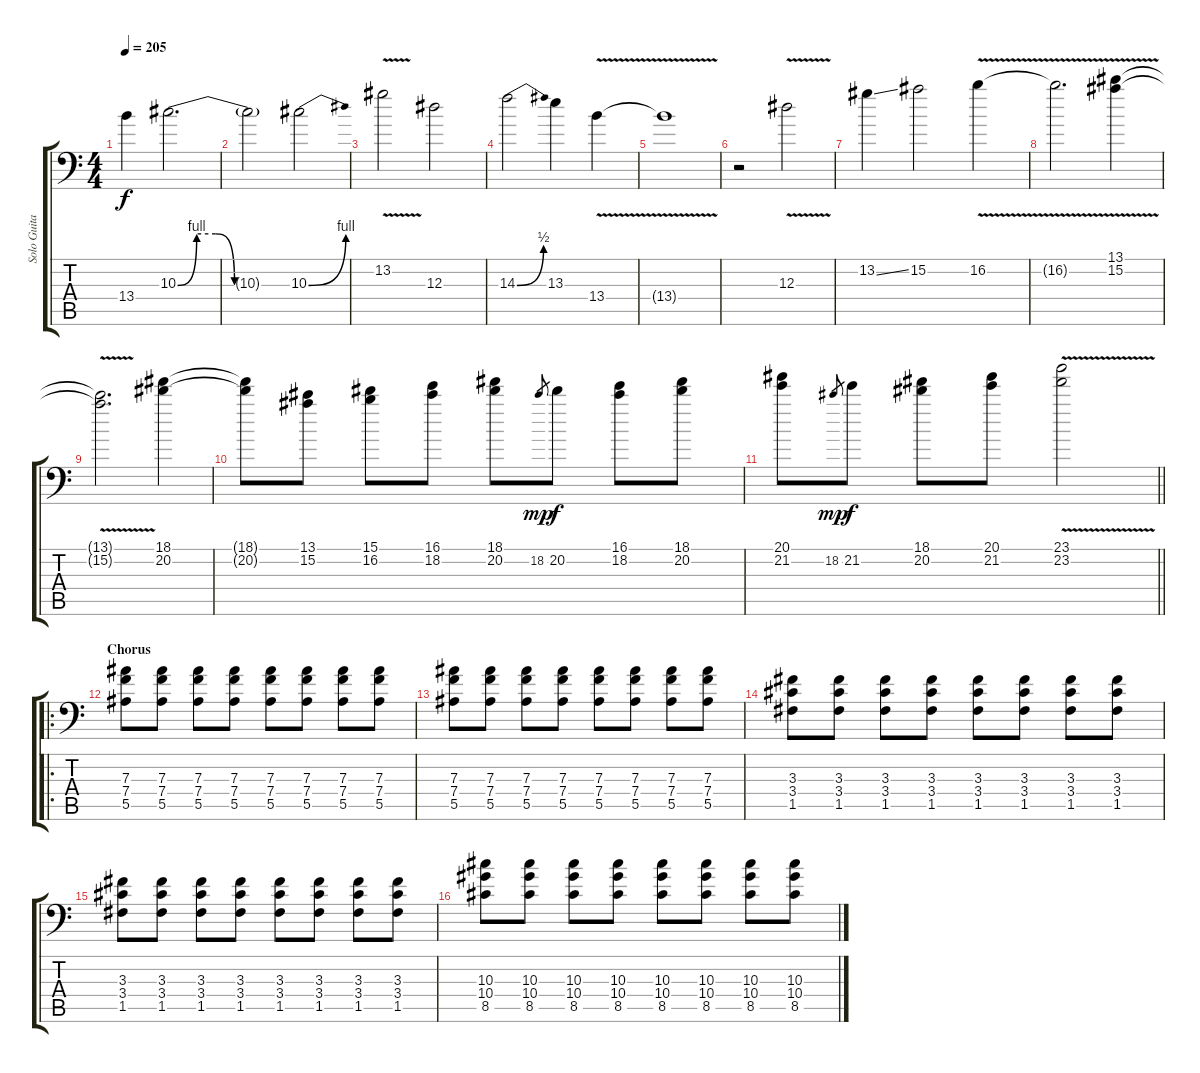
\track ("Solo Guitar" "Solo Guita") {instrument distortionguitar}
\staff {score tabs}
\tuning (C4 G3 Eb3 Bb2 F2 Bb1) {hide}
\ts (4 4)
\tempo 205
\clef f4
\ks c
13.4{t}.4{dy f} 10.3{be (custom 0 0 10 4 20 4 30 0 60 0)}.2{d} |
10.3{t}.2 10.3{be (bend 0 0 60 4)}.2 |
13.2{v}.2 12.3.2 |
14.3{be (bend 0 0 60 2)}.2 13.3.4 13.4{v}.4 |
13.4{t}.1 |
r.2 12.3{v}.2 |
13.2{ss}.4 15.2.2 16.2{v}.4 |
16.2{t}.2{d} (13.1{v} 15.2).4 |
(13.1{t} 15.2{t}).2{d} (18.1 20.2).4 |
(18.1{t} 20.2{t}).8 (13.1 15.2).8 (15.1 16.2).8 (16.1 18.2).8 (18.1 20.2).8 18.2.8{gr dy mp} 20.2.8{dy f} (16.1 18.2).8 (18.1 20.2).8 |
\barLineRight lightlight
(20.1 21.2).8 18.2.8{gr dy mp} 21.2.8{dy f} (18.1 20.2).8 (20.1 21.2).8 (23.1{v} 23.2).2 |
\ro
\section ("" "Chorus")
(7.3 7.4 5.5).8{instrument distortionguitar} (7.3 7.4 5.5).8 (7.3 7.4 5.5).8 (7.3 7.4 5.5).8 (7.3 7.4 5.5).8 (7.3 7.4 5.5).8 (7.3 7.4 5.5).8 (7.3 7.4 5.5).8 |
(7.3 7.4 5.5).8 (7.3 7.4 5.5).8 (7.3 7.4 5.5).8 (7.3 7.4 5.5).8 (7.3 7.4 5.5).8 (7.3 7.4 5.5).8 (7.3 7.4 5.5).8 (7.3 7.4 5.5).8 |
(3.3 3.4 1.5).8 (3.3 3.4 1.5).8 (3.3 3.4 1.5).8 (3.3 3.4 1.5).8 (3.3 3.4 1.5).8 (3.3 3.4 1.5).8 (3.3 3.4 1.5).8 (3.3 3.4 1.5).8 |
(3.3 3.4 1.5).8 (3.3 3.4 1.5).8 (3.3 3.4 1.5).8 (3.3 3.4 1.5).8 (3.3 3.4 1.5).8 (3.3 3.4 1.5).8 (3.3 3.4 1.5).8 (3.3 3.4 1.5).8 |
(10.3 10.4 8.5).8 (10.3 10.4 8.5).8 (10.3 10.4 8.5).8 (10.3 10.4 8.5).8 (10.3 10.4 8.5).8 (10.3 10.4 8.5).8 (10.3 10.4 8.5).8 (10.3 10.4 8.5).8
